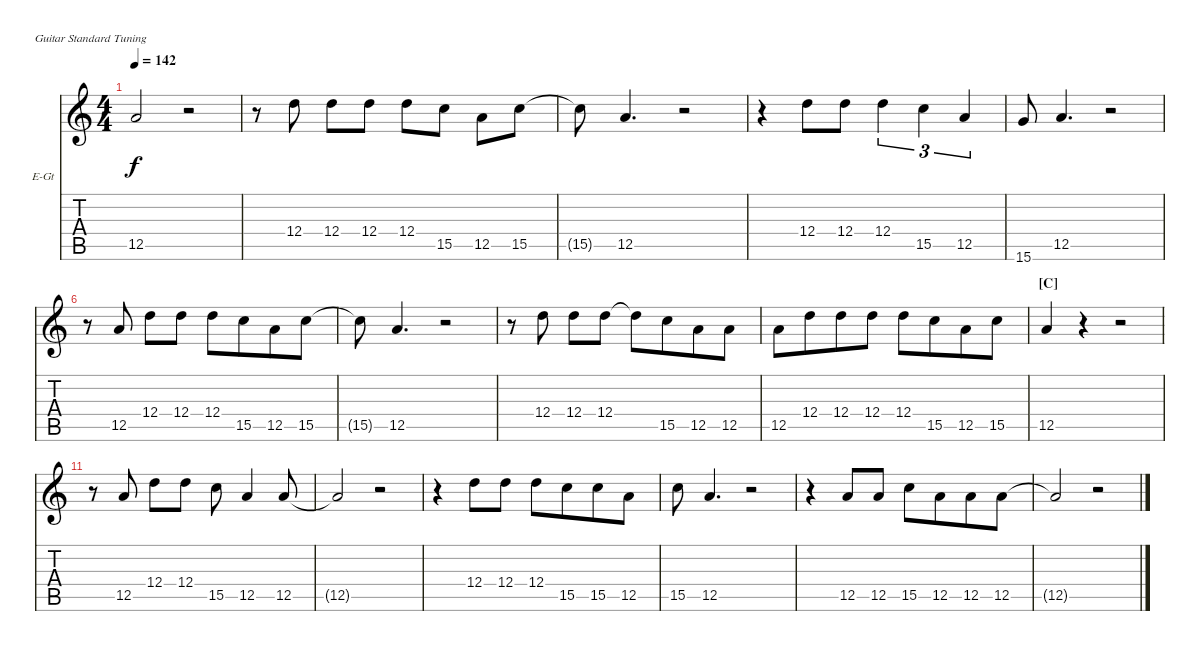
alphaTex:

\bracketExtendMode nobrackets
\firstSystemTrackNameOrientation horizontal
\otherSystemsTrackNameOrientation horizontal
\defaultBarNumberDisplay FirstOfSystem
\track ("Vocals" "E-Gt") {instrument distortionguitar}
\staff {score tabs}
\tuning (E4 B3 G3 D3 A2 E2)
\ts (4 4)
\tempo 142
\clef g2
\scale
0.333333
\ks c
12.5{t}.2{dy f} r.2 |
\scale
0.333333 r.8 12.4.8 12.4.8 12.4.8 12.4.8 15.5.8 12.5.8 15.5.8 |
\scale
0.333333 15.5{t}.8 12.5.4{d} r.2 |
\scale
0.333333 r.4 12.4.8 12.4.8 12.4.4{tu (3 2)} 15.5.4{tu (3 2)} 12.5.4{tu (3 2)} |
\scale
0.333333 15.6.8 12.5.4{d} r.2 |
\scale
0.333333 r.8 12.5.8 12.4.8 12.4.8 12.4.8 15.5.8{beam merge} 12.5.8 15.5.8 |
\scale
0.333333 15.5{t}.8 12.5.4{d} r.2 |
\scale
0.333333 r.8 12.4.8 12.4.8 12.4.8 12.4{t}.8 15.5.8{beam merge} 12.5.8 12.5.8 |
\scale
0.333333 12.5.8 12.4.8{beam merge} 12.4.8 12.4.8 12.4.8 15.5.8{beam merge} 12.5.8{beam merge} 15.5.8 |
\section ("C" "")
\scale
0.333333 12.5.4 r.4 r.2 |
\scale
0.333333 r.8 12.5.8 12.4.8 12.4.8 15.5.8 12.5.4 12.5.8 |
\scale
0.333333 12.5{t}.2 r.2 |
\scale
0.333333 r.4 12.4.8 12.4.8 12.4.8 15.5.8{beam merge} 15.5.8 12.5.8 |
\scale
0.333333 15.5.8 12.5.4{d} r.2 |
\scale
0.333333 r.4 12.5.8 12.5.8 15.5.8 12.5.8{beam merge} 12.5.8{beam merge} 12.5.8 |
\scale
0.333333 12.5{t}.2 r.2
